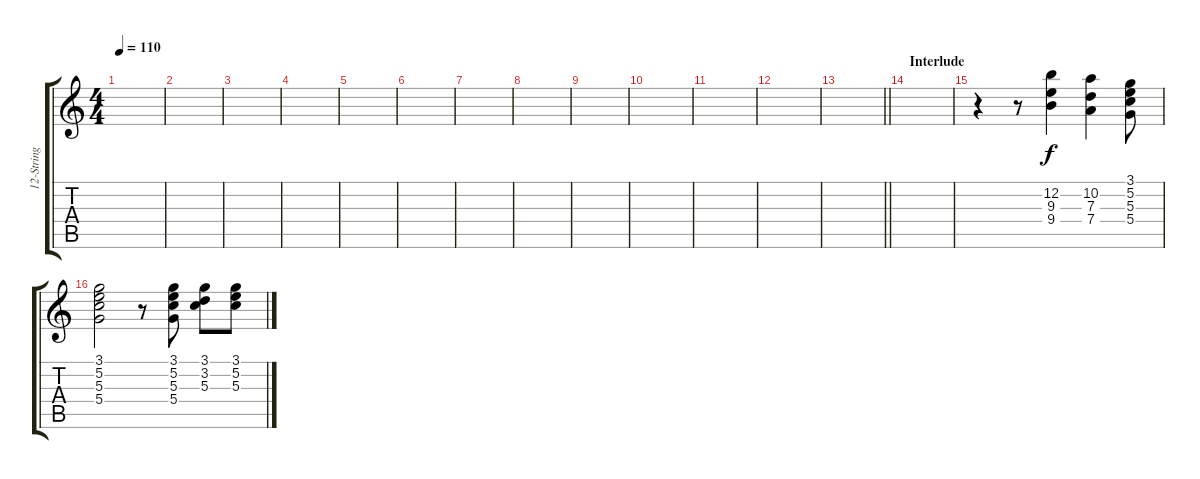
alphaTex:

\track ("12-String Guitar" "12-String ") {instrument acousticguitarsteel}
\staff {score tabs}
\tuning (E4 B3 G3 D3 A2 E2) {hide}
\ts (4 4)
\tempo 110
\clef g2
\ks c
|
|
|
|
|
|
|
|
|
|
|
|
\barLineRight lightlight
|
\section ("" "Interlude")
|
r.4{volume 9} r.8 (12.2 9.3 9.4).4 (10.2 7.3 7.4).4 (3.1 5.2 5.3 5.4).8 |
(3.1 5.2 5.3 5.4).2 r.8 (3.1 5.2 5.3 5.4).8 (3.1 3.2 5.3).8 (3.1 5.2 5.3).8
